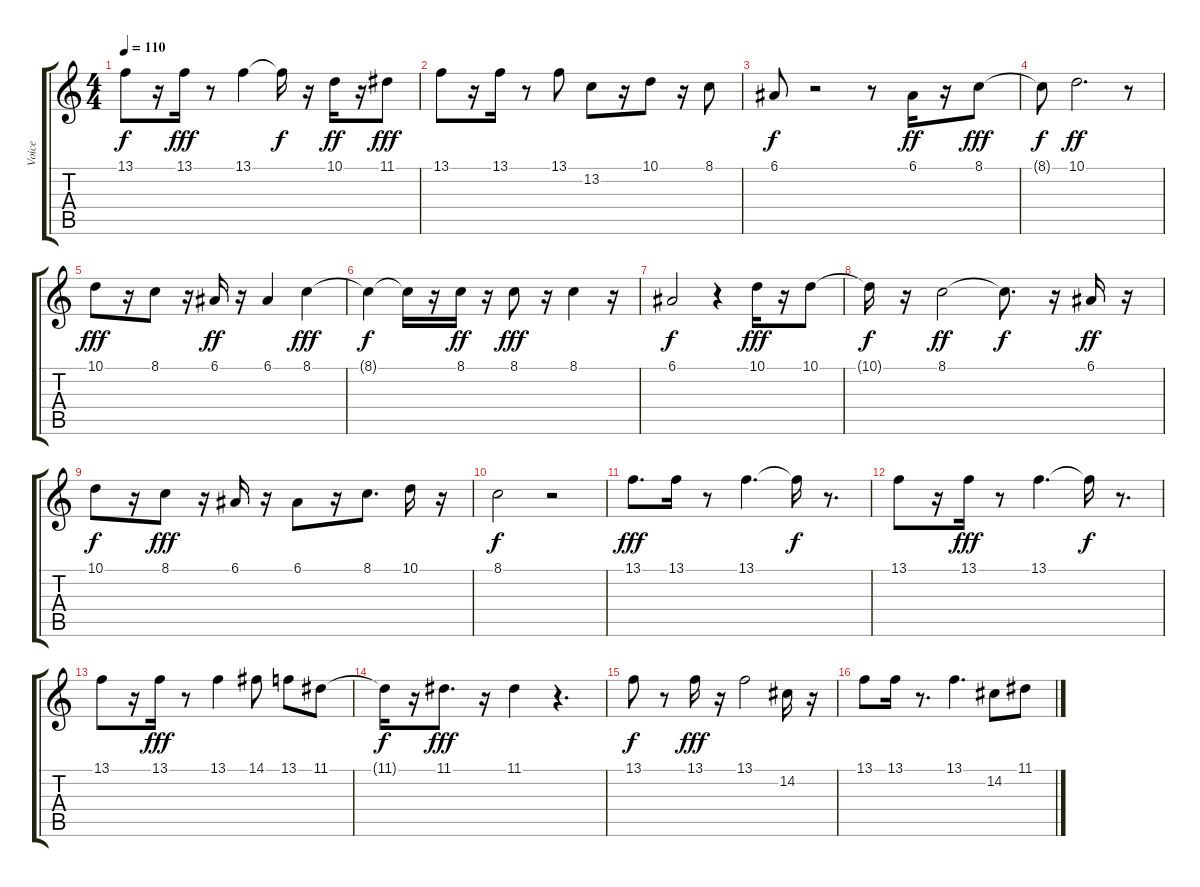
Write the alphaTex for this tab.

\track ("Voice" "Voice") {instrument panflute}
\staff {score tabs}
\tuning (E4 B3 G3 D3 A2 E2) {hide}
\ts (4 4)
\tempo 110
\clef g2
\ks c
13.1.8{dy f} r.16 13.1.16{dy fff} r.8 13.1.4 13.1{t}.16{dy f} r.16 10.1.16{dy ff} r.16 11.1.8{dy fff} |
13.1.8 r.16 13.1.16 r.8 13.1.8 13.2.8 r.16 10.1.8 r.16 8.1.8 |
6.1.8{dy f} r.2 r.8 6.1.16{dy ff} r.16 8.1.8{dy fff} |
8.1{t}.8{dy f} 10.1.2{d dy ff} r.8 |
10.1.8{dy fff} r.16 8.1.8 r.16 6.1.16{dy ff} r.16 6.1.4 8.1.4{dy fff} |
8.1{t}.4{dy f} 8.1{t}.16 r.16 8.1.16{dy ff} r.16 8.1.8{dy fff} r.16 8.1.4 r.16 |
6.1.2{dy f} r.4 10.1.16{dy fff} r.16 10.1.8 |
10.1{t}.16{dy f} r.16 8.1.2{dy ff} 8.1{t}.8{d dy f} r.16 6.1.16{dy ff} r.16 |
10.1.8{dy f} r.16 8.1.8{dy fff} r.16 6.1.16 r.16 6.1.8 r.16 8.1.8{d} 10.1.16 r.16 |
8.1.2{dy f} r.2 |
13.1.8{d dy fff} 13.1.16 r.8 13.1.4{d} 13.1{t}.16{dy f} r.8{d} |
13.1.8 r.16 13.1.16{dy fff} r.8 13.1.4{d} 13.1{t}.16{dy f} r.8{d} |
13.1.8 r.16 13.1.16{dy fff} r.8 13.1.4 14.1.8 13.1.8 11.1.8 |
11.1{t}.16{dy f} r.16 11.1.8{d dy fff} r.16 11.1.4 r.4{d} |
13.1.8{dy f} r.8 13.1.16{dy fff} r.16 13.1.2 14.2.16 r.16 |
13.1.8 13.1.16 r.8{d} 13.1.4{d} 14.2.8 11.1.8
